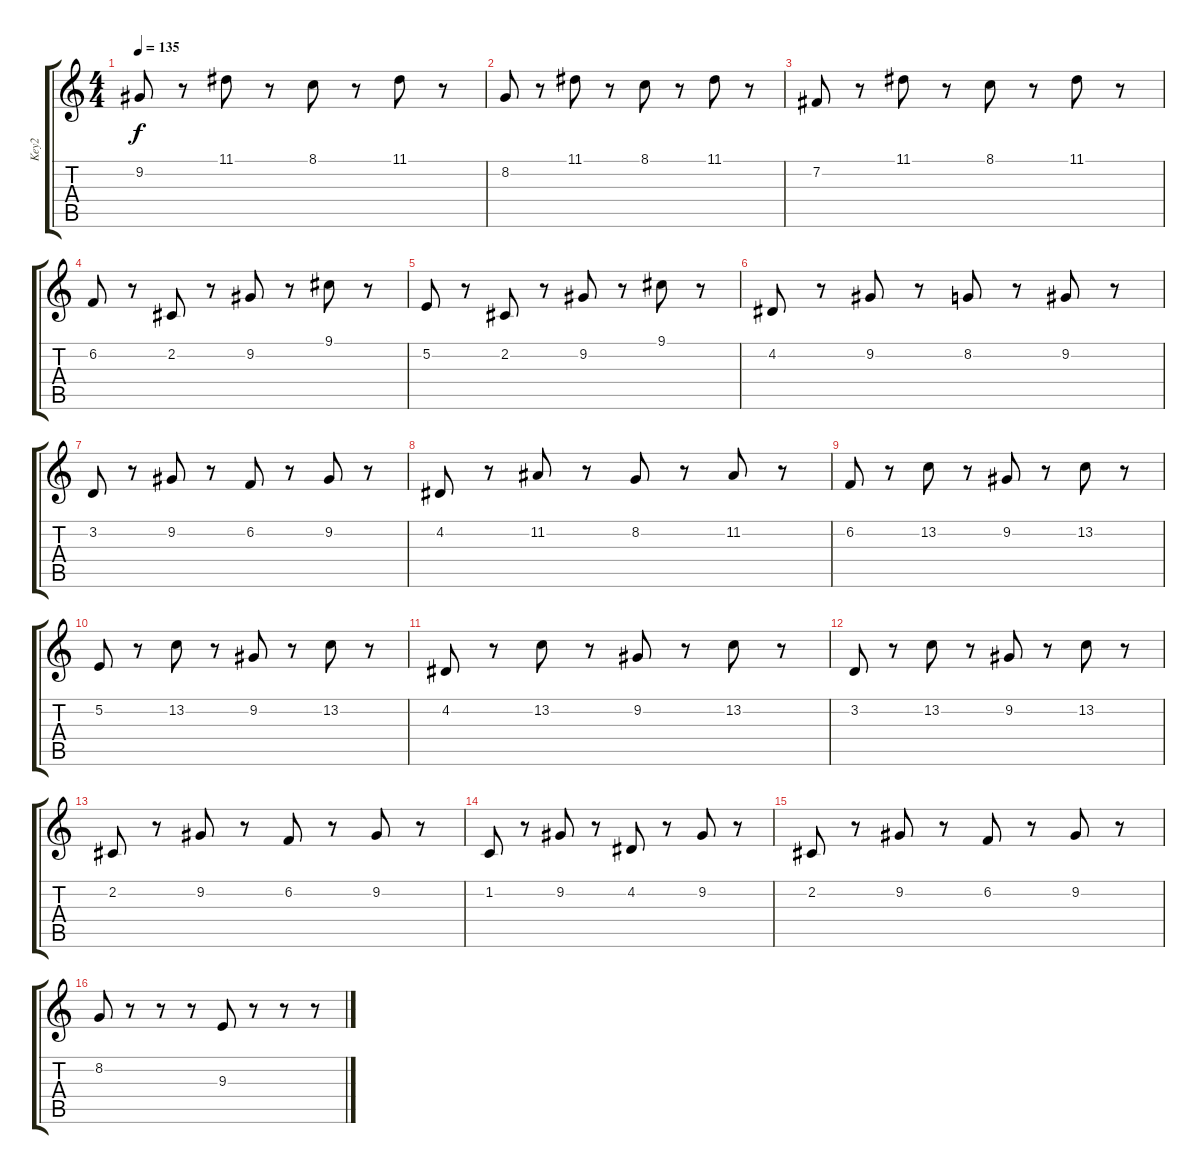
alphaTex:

\track ("Key2" "Key2") {instrument electricgrandpiano}
\staff {score tabs}
\tuning (E4 B3 G3 D3 A2 E2) {hide}
\ts (4 4)
\tempo 135
\clef g2
\ks c
9.2.8{dy f instrument electricgrandpiano} r.8 11.1.8 r.8 8.1.8 r.8 11.1.8 r.8 |
8.2.8 r.8 11.1.8 r.8 8.1.8 r.8 11.1.8 r.8 |
7.2.8 r.8 11.1.8 r.8 8.1.8 r.8 11.1.8 r.8 |
6.2.8 r.8 2.2.8 r.8 9.2.8 r.8 9.1.8 r.8 |
5.2.8 r.8 2.2.8 r.8 9.2.8 r.8 9.1.8 r.8 |
4.2.8 r.8 9.2.8 r.8 8.2.8 r.8 9.2.8 r.8 |
3.2.8 r.8 9.2.8 r.8 6.2.8 r.8 9.2.8 r.8 |
4.2.8 r.8 11.2.8 r.8 8.2.8 r.8 11.2.8 r.8 |
6.2.8 r.8 13.2.8 r.8 9.2.8 r.8 13.2.8 r.8 |
5.2.8 r.8 13.2.8 r.8 9.2.8 r.8 13.2.8 r.8 |
4.2.8 r.8 13.2.8 r.8 9.2.8 r.8 13.2.8 r.8 |
3.2.8 r.8 13.2.8 r.8 9.2.8 r.8 13.2.8 r.8 |
2.2.8 r.8 9.2.8 r.8 6.2.8 r.8 9.2.8 r.8 |
1.2.8 r.8 9.2.8 r.8 4.2.8 r.8 9.2.8 r.8 |
2.2.8 r.8 9.2.8 r.8 6.2.8 r.8 9.2.8 r.8 |
8.2.8 r.8 r.8 r.8 9.3.8 r.8 r.8 r.8
